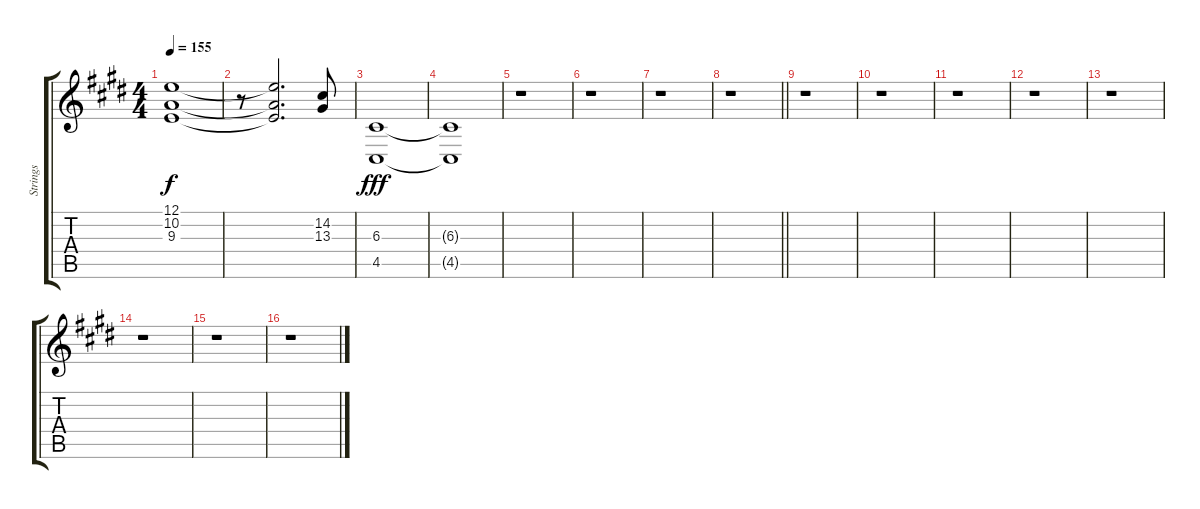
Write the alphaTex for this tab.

\track ("Strings" "Strings") {instrument stringensemble1}
\staff {score tabs}
\tuning (E4 B3 G3 D3 A2 E2) {hide}
\ts (4 4)
\tempo 155
\clef g2
\ks e
(12.1{t} 10.2{t} 9.3{t}).1{dy f} |
r.8 (12.1{t} 10.2{t} 9.3{t}).2{d} (14.2 13.3).8 |
(6.3 4.5).1{dy fff} |
(6.3{t} 4.5{t}).1 |
r.1 |
r.1 |
r.1 |
\barLineRight lightlight
r.1 |
r.1 |
r.1 |
r.1 |
r.1 |
r.1 |
r.1 |
r.1 |
r.1
